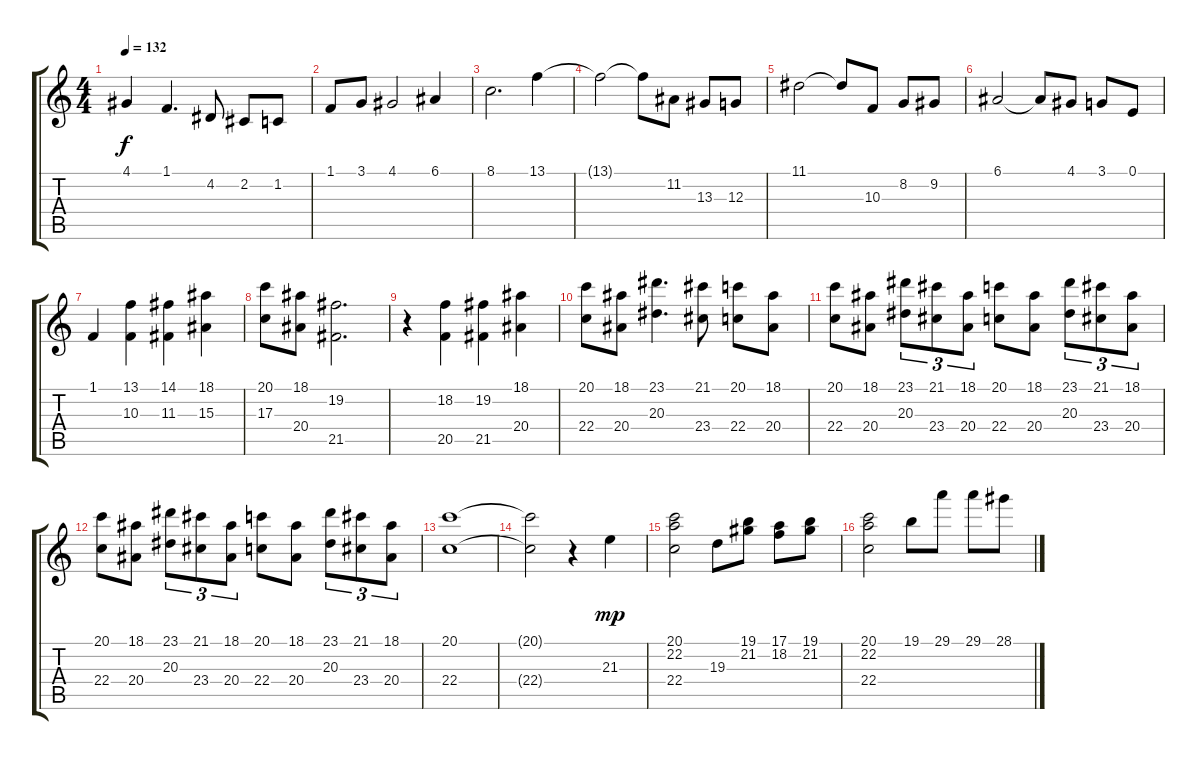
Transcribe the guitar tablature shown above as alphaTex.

\track "" {instrument tremolostrings}
\staff {score tabs}
\tuning (E4 B3 G3 D3 A2 E2) {hide}
\ts (4 4)
\tempo 132
\clef g2
\ks c
4.1.4{dy f} 1.1.4{d} 4.2.8 2.2.8 1.2.8 |
1.1.8 3.1.8 4.1.2 6.1.4 |
8.1.2{d} 13.1.4 |
13.1{t}.2 13.1{t}.8 11.2.8 13.3.8 12.3.8 |
11.1.2 11.1{t}.8 10.3.8 8.2.8 9.2.8 |
6.1.2 6.1{t}.8 4.1.8 3.1.8 0.1.8 |
1.1.4 (13.1 10.3).4 (14.1 11.3).4 (18.1 15.3).4 |
(20.1 17.3).8 (18.1 20.4).8 (19.2 21.5).2{d} |
r.4 (18.2 20.5).4 (19.2 21.5).4 (18.1 20.4).4 |
(20.1 22.4).8 (18.1 20.4).8 (23.1 20.3).4{d} (21.1 23.4).8 (20.1 22.4).8 (18.1 20.4).8 |
(20.1 22.4).8 (18.1 20.4).8 (23.1 20.3).8{tu (3 2)} (21.1 23.4).8{tu (3 2)} (18.1 20.4).8{tu (3 2)} (20.1 22.4).8 (18.1 20.4).8 (23.1 20.3).8{tu (3 2)} (21.1 23.4).8{tu (3 2)} (18.1 20.4).8{tu (3 2)} |
(20.1 22.4).8 (18.1 20.4).8 (23.1 20.3).8{tu (3 2)} (21.1 23.4).8{tu (3 2)} (18.1 20.4).8{tu (3 2)} (20.1 22.4).8 (18.1 20.4).8 (23.1 20.3).8{tu (3 2)} (21.1 23.4).8{tu (3 2)} (18.1 20.4).8{tu (3 2)} |
(20.1 22.4).1 |
(20.1{t} 22.4{t}).2 r.4 21.3.4{dy mp} |
(20.1 22.2 22.4).2 19.3.8 (19.1 21.2).8 (17.1 18.2).8 (19.1 21.2).8 |
(20.1 22.2 22.4).2 19.1.8 29.1.8 29.1.8 28.1.8
